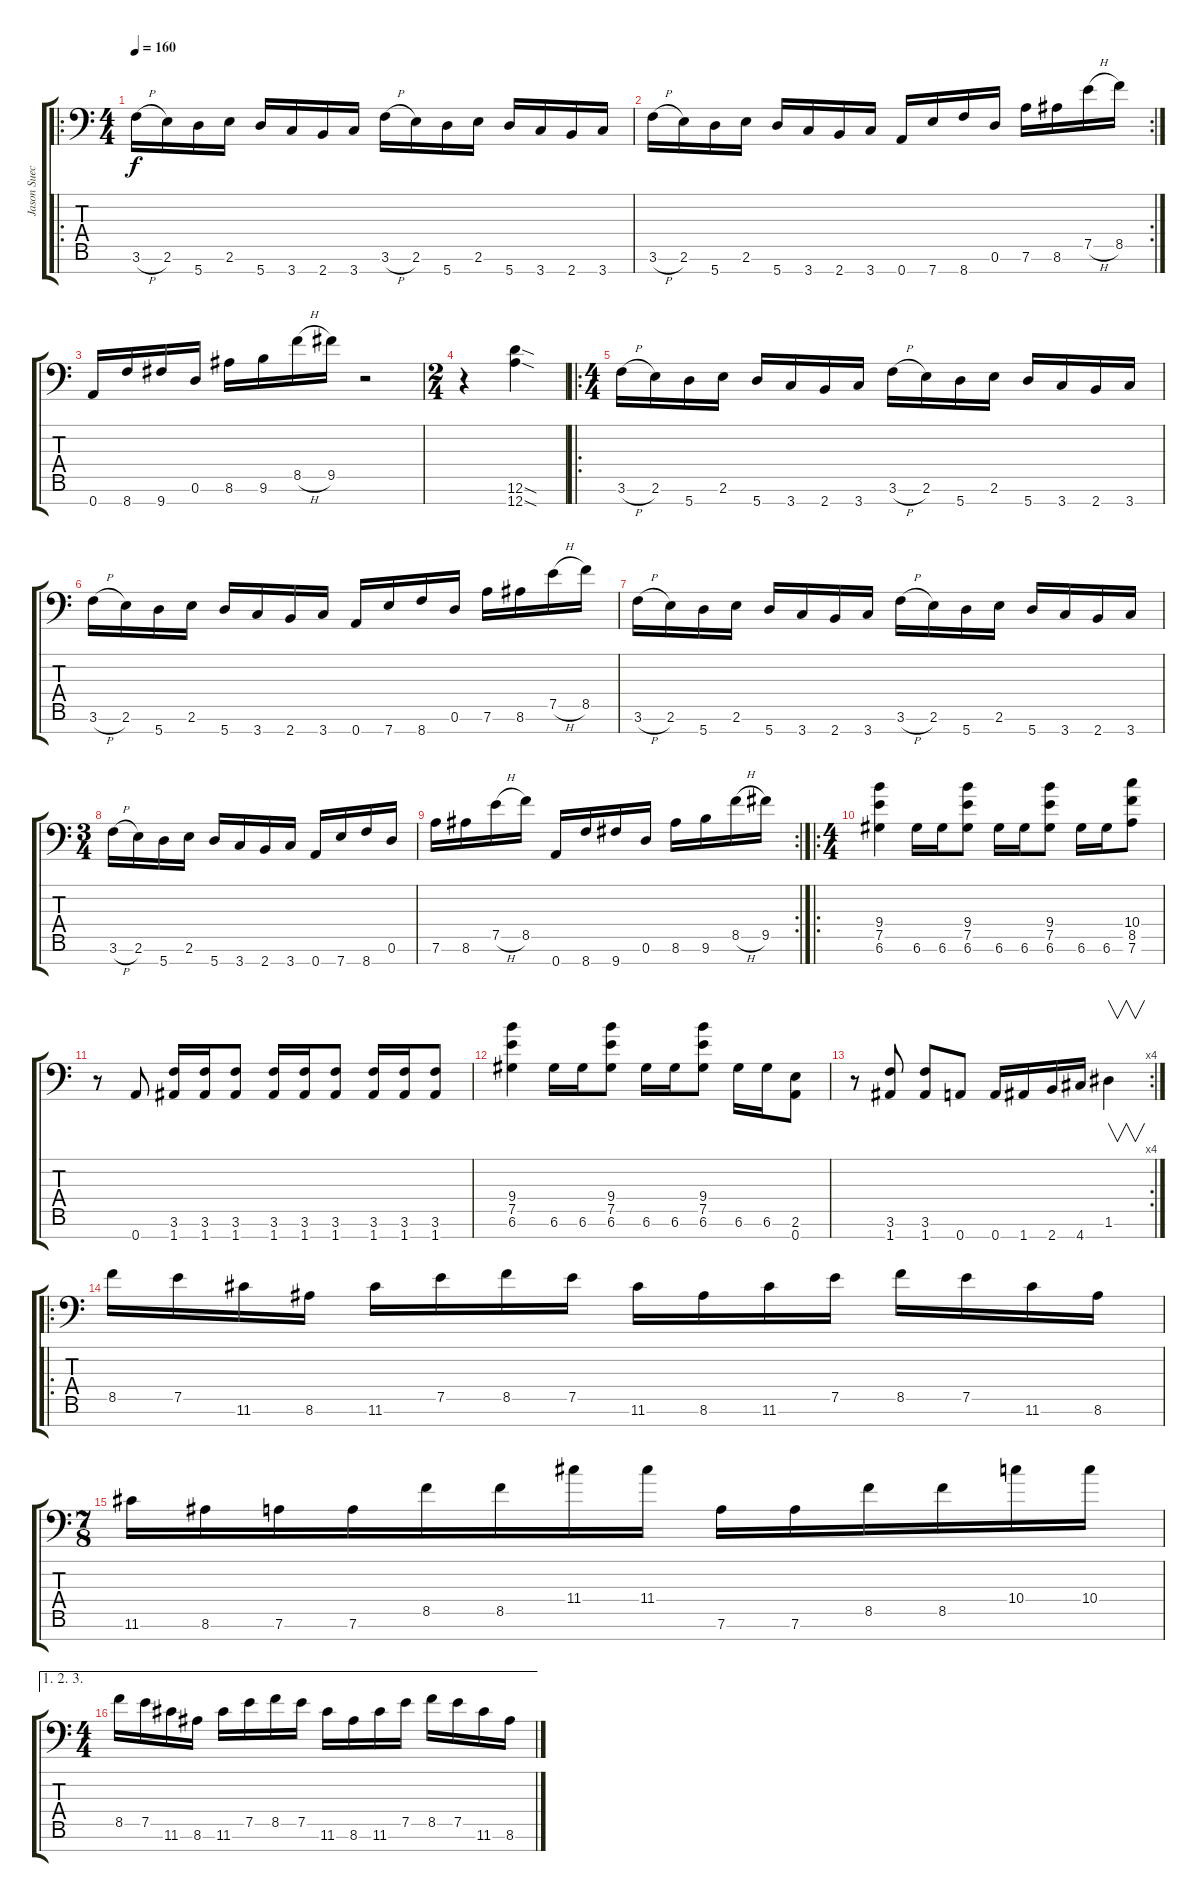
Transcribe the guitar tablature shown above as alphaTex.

\track ("Jason Suecof" "Jason Suec") {instrument distortionguitar}
\staff {score tabs}
\tuning (E4 B3 G3 D3 A2 D2 A1) {hide}
\ro
\ts (4 4)
\tempo 160
\clef f4
\ks c
3.6{h}.16{dy f instrument distortionguitar} 2.6.16 5.7.16 2.6.16 5.7.16 3.7.16 2.7.16 3.7.16 3.6{h}.16 2.6.16 5.7.16 2.6.16 5.7.16 3.7.16 2.7.16 3.7.16 |
\rc 2
3.6{h}.16 2.6.16 5.7.16 2.6.16 5.7.16 3.7.16 2.7.16 3.7.16 0.7.16 7.7.16 8.7.16 0.6.16 7.6.16 8.6.16 7.5{h}.16 8.5.16 |
0.7.16 8.7.16 9.7.16 0.6.16 8.6.16 9.6.16 8.5{h}.16 9.5.16 r.2 |
\ts (2 4)
r.4 (12.6{sod} 12.7{sod}).4 |
\ro
\ts (4 4)
3.6{h}.16 2.6.16 5.7.16 2.6.16 5.7.16 3.7.16 2.7.16 3.7.16 3.6{h}.16 2.6.16 5.7.16 2.6.16 5.7.16 3.7.16 2.7.16 3.7.16 |
3.6{h}.16 2.6.16 5.7.16 2.6.16 5.7.16 3.7.16 2.7.16 3.7.16 0.7.16 7.7.16 8.7.16 0.6.16 7.6.16 8.6.16 7.5{h}.16 8.5.16 |
3.6{h}.16 2.6.16 5.7.16 2.6.16 5.7.16 3.7.16 2.7.16 3.7.16 3.6{h}.16 2.6.16 5.7.16 2.6.16 5.7.16 3.7.16 2.7.16 3.7.16 |
\ts (3 4)
3.6{h}.16 2.6.16 5.7.16 2.6.16 5.7.16 3.7.16 2.7.16 3.7.16 0.7.16 7.7.16 8.7.16 0.6.16 |
\rc 2
7.6.16 8.6.16 7.5{h}.16 8.5.16 0.7.16 8.7.16 9.7.16 0.6.16 8.6.16 9.6.16 8.5{h}.16 9.5.16 |
\ro
\ts (4 4)
(9.4 7.5 6.6).4 6.6.16 6.6.16 (9.4 7.5 6.6).8 6.6.16 6.6.16 (9.4 7.5 6.6).8 6.6.16 6.6.16 (10.4 8.5 7.6).8 |
r.8 0.7.8 (3.6 1.7).16 (3.6 1.7).16 (3.6 1.7).8 (3.6 1.7).16 (3.6 1.7).16 (3.6 1.7).8 (3.6 1.7).16 (3.6 1.7).16 (3.6 1.7).8 |
(9.4 7.5 6.6).4 6.6.16 6.6.16 (9.4 7.5 6.6).8 6.6.16 6.6.16 (9.4 7.5 6.6).8 6.6.16 6.6.16 (2.6 0.7).8 |
\rc 4
r.8 (3.6 1.7).8 (3.6 1.7).8 0.7.8 0.7.16 1.7.16 2.7.16 4.7.16 1.6.4{v} |
\ro
8.5.16 7.5.16 11.6.16 8.6.16 11.6.16 7.5.16 8.5.16 7.5.16 11.6.16 8.6.16 11.6.16 7.5.16 8.5.16 7.5.16 11.6.16 8.6.16 |
\ts (7 8)
11.6.16 8.6.16 7.6.16 7.6.16 8.5.16 8.5.16 11.4.16 11.4.16 7.6.16 7.6.16 8.5.16 8.5.16 10.4.16 10.4.16 |
\ae (1 2 3)
\ts (4 4)
8.5.16 7.5.16 11.6.16 8.6.16 11.6.16 7.5.16 8.5.16 7.5.16 11.6.16 8.6.16 11.6.16 7.5.16 8.5.16 7.5.16 11.6.16 8.6.16
